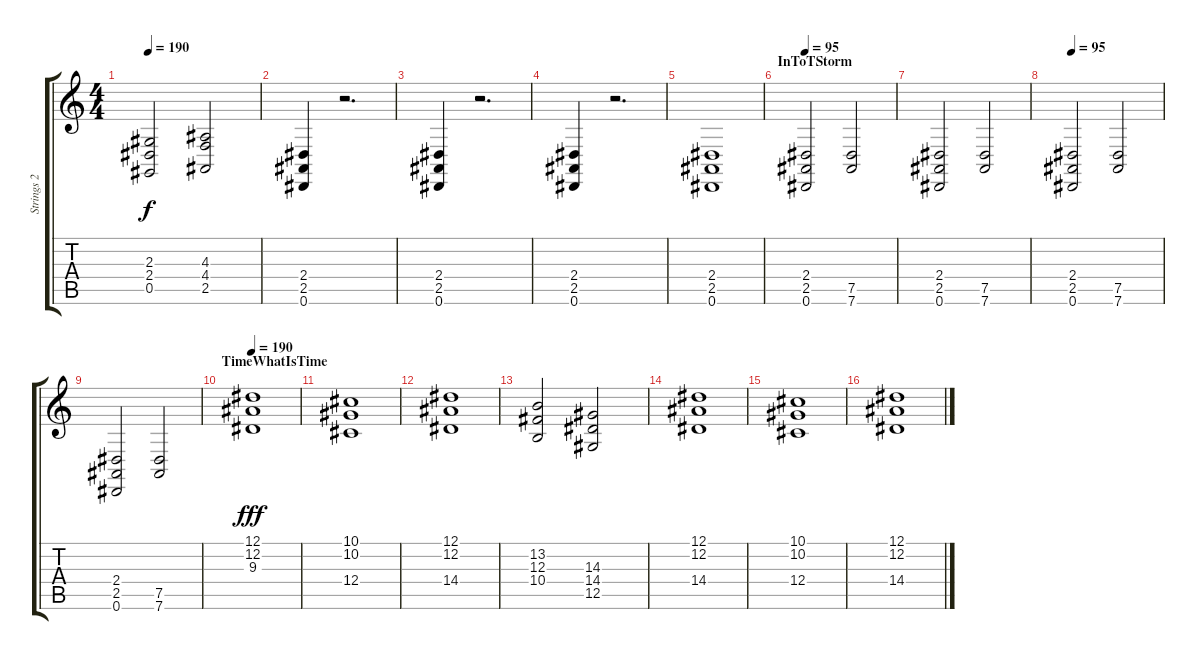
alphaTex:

\track ("Strings 2" "Strings 2") {instrument stringensemble2}
\staff {score tabs}
\tuning (Eb4 Bb3 Gb3 Db3 Ab2 Eb2) {hide}
\ts (4 4)
\tempo 190
\clef g2
\ks c
(2.3 2.4 0.5).2{dy f} (4.3 4.4 2.5).2 |
(2.4 2.5 0.6).4 r.2{d} |
(2.4 2.5 0.6).4 r.2{d} |
(2.4 2.5 0.6).4 r.2{d} |
(2.4 2.5 0.6).1 |
\section ("" "InToTStorm")
\tempo 95
(2.4 2.5 0.6).2{instrument stringensemble1} (7.5 7.6).2 |
(2.4 2.5 0.6).2 (7.5 7.6).2 |
\tempo 95
(2.4 2.5 0.6).2 (7.5 7.6).2 |
(2.4 2.5 0.6).2 (7.5 7.6).2 |
\section ("" "TimeWhatIsTime")
\tempo 190
(12.1 12.2 9.3).1{dy fff volume 13 instrument stringensemble2} |
(10.1 10.2 12.4).1 |
(12.1 12.2 14.4).1 |
(13.2 12.3 10.4).2 (14.3 14.4 12.5).2 |
(12.1 12.2 14.4).1 |
(10.1 10.2 12.4).1 |
(12.1 12.2 14.4).1
